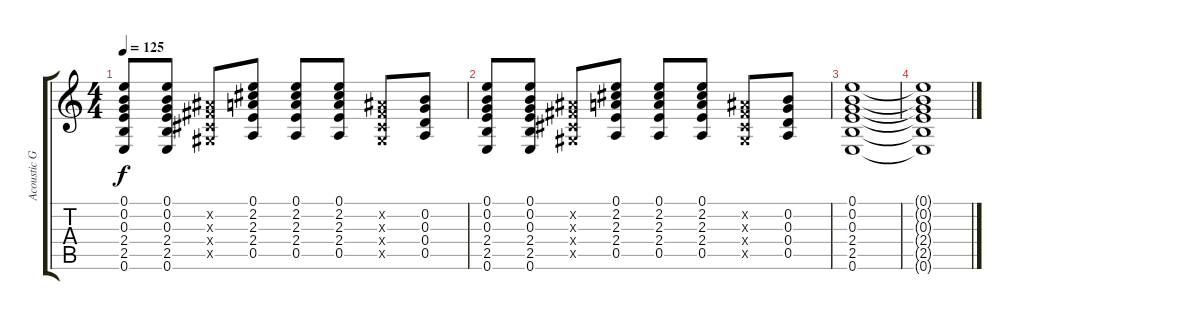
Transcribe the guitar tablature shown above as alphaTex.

\track ("Acoustic Guitar" "Acoustic G") {instrument acousticguitarsteel}
\staff {score tabs}
\tuning (E4 B3 G3 D3 A2 E2) {hide}
\ts (4 4)
\tempo 125
\clef g2
\ks c
(0.1 0.2 0.3 2.4 2.5 0.6).8{dy f} (0.1 0.2 0.3 2.4 2.5 0.6).8 (-1.2{x} -1.3{x} -1.4{x} -1.5{x}).8 (0.1 2.2 2.3 2.4 0.5).8 (0.1 2.2 2.3 2.4 0.5).8 (0.1 2.2 2.3 2.4 0.5).8 (-1.2{x} -1.3{x} -1.4{x} -1.5{x}).8 (0.2 0.3 0.4 0.5).8 |
(0.1 0.2 0.3 2.4 2.5 0.6).8 (0.1 0.2 0.3 2.4 2.5 0.6).8 (-1.2{x} -1.3{x} -1.4{x} -1.5{x}).8 (0.1 2.2 2.3 2.4 0.5).8 (0.1 2.2 2.3 2.4 0.5).8 (0.1 2.2 2.3 2.4 0.5).8 (-1.2{x} -1.3{x} -1.4{x} -1.5{x}).8 (0.2 0.3 0.4 0.5).8 |
(0.1 0.2 0.3 2.4 2.5 0.6).1 |
(0.1{t} 0.2{t} 0.3{t} 2.4{t} 2.5{t} 0.6{t}).1
